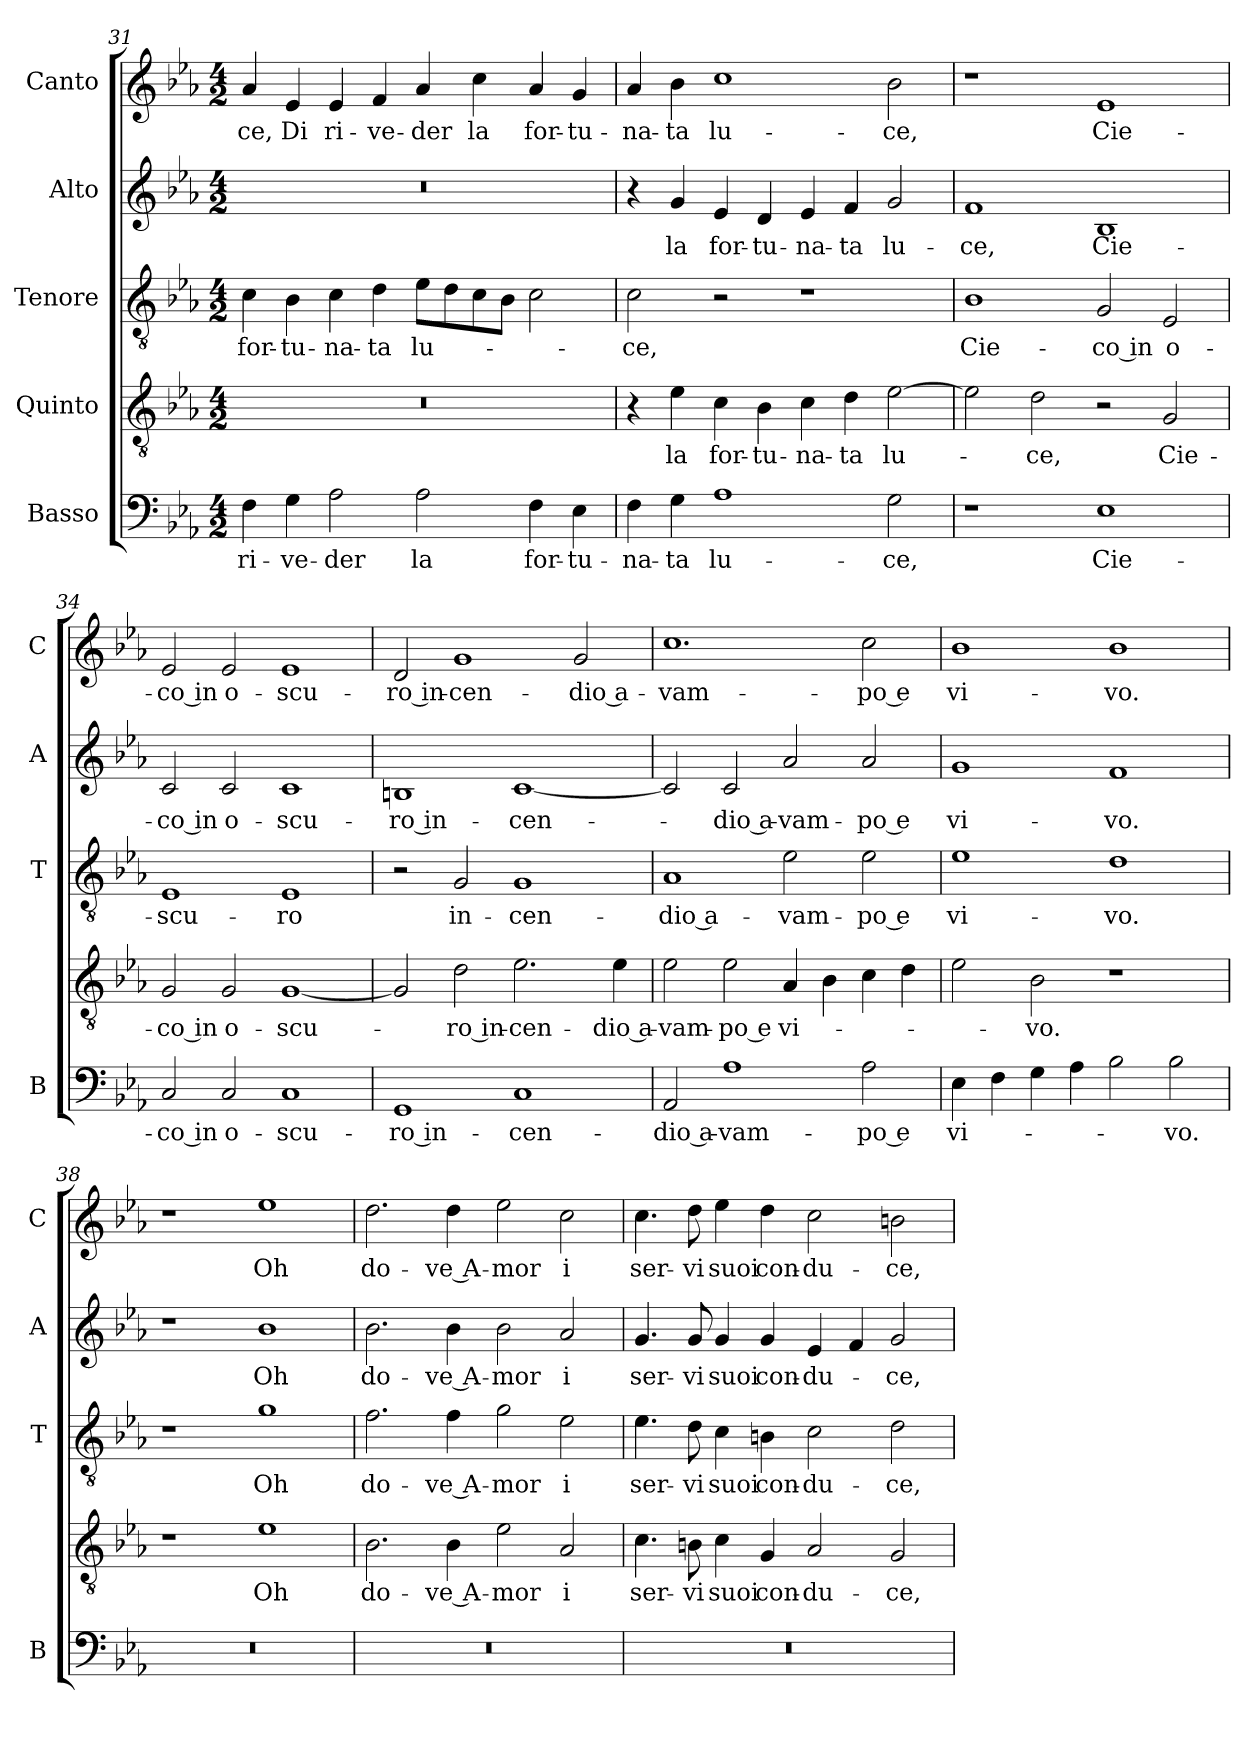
**kern	**text	**kern	**text	**kern	**text	**kern	**text	**kern	**text
*part5	*part5	*part4	*part4	*part3	*part3	*part2	*part2	*part1	*part1
*staff5	*staff5	*staff4	*staff4	*staff3	*staff3	*staff2	*staff2	*staff1	*staff1
*I"Basso	*	*I"Quinto	*	*I"Tenore	*	*I"Alto	*	*I"Canto	*
*I'B	*	*	*	*I'T	*	*I'A	*	*I'C	*
*clefF4	*	*clefGv2	*	*clefGv2	*	*clefG2	*	*clefG2	*
*k[b-e-a-]	*	*k[b-e-a-]	*	*k[b-e-a-]	*	*k[b-e-a-]	*	*k[b-e-a-]	*
*E-:	*	*E-:	*	*E-:	*	*E-:	*	*E-:	*
*M4/2	*	*M4/2	*	*M4/2	*	*M4/2	*	*M4/2	*
=31	=31	=31	=31	=31	=31	=31	=31	=31	=31
!	!LO:LY:b	!	!	!	!LO:LY:b	!	!	!	!LO:LY:b
4F\	ri-	0r	.	4c\	for-	0r	.	4a-/	-ce,
!	!LO:LY:b	!	!	!	!LO:LY:b	!	!	!	!LO:LY:b
4G\	-ve-	.	.	4B-\	-tu-	.	.	4e-/	Di
!	!LO:LY:b	!	!	!	!LO:LY:b	!	!	!	!LO:LY:b
2A-\	-der	.	.	4c\	-na-	.	.	4e-/	ri-
!	!	!	!	!	!LO:LY:b	!	!	!	!LO:LY:b
.	.	.	.	4d\	-ta	.	.	4f/	-ve-
!	!LO:LY:b	!	!	!	!LO:LY:b	!	!	!	!LO:LY:b
2A-\	la	.	.	8e-\L	lu-	.	.	4a-/	-der
.	.	.	.	8d\	.	.	.	.	.
!	!	!	!	!	!	!	!	!	!LO:LY:b
.	.	.	.	8c\	.	.	.	4cc\	la
.	.	.	.	8B-\J	.	.	.	.	.
!	!LO:LY:b	!	!	!	!	!	!	!	!LO:LY:b
4F\	for-	.	.	2c\	.	.	.	4a-/	for-
!	!LO:LY:b	!	!	!	!	!	!	!	!LO:LY:b
4E-\	-tu-	.	.	.	.	.	.	4g/	-tu-
=32	=32	=32	=32	=32	=32	=32	=32	=32	=32
!	!LO:LY:b	!	!	!	!LO:LY:b	!	!	!	!LO:LY:b
4F\	-na-	4r	.	2c\	-ce,	4r	.	4a-/	-na-
!	!LO:LY:b	!	!LO:LY:b	!	!	!	!LO:LY:b	!	!LO:LY:b
4G\	-ta	4e-\	la	.	.	4g/	la	4b-\	-ta
!	!LO:LY:b	!	!LO:LY:b	!	!	!	!LO:LY:b	!	!LO:LY:b
1A-	lu-	4c\	for-	2r	.	4e-/	for-	1cc	lu-
!	!	!	!LO:LY:b	!	!	!	!LO:LY:b	!	!
.	.	4B-\	-tu-	.	.	4d/	-tu-	.	.
!	!	!	!LO:LY:b	!	!	!	!LO:LY:b	!	!
.	.	4c\	-na-	1r	.	4e-/	-na-	.	.
!	!	!	!LO:LY:b	!	!	!	!LO:LY:b	!	!
.	.	4d\	-ta	.	.	4f/	-ta	.	.
!	!LO:LY:b	!	!LO:LY:b	!	!	!	!LO:LY:b	!	!LO:LY:b
2G\	-ce,	[2e-\	lu-	.	.	2g/	lu-	2b-\	-ce,
=33	=33	=33	=33	=33	=33	=33	=33	=33	=33
!	!	!	!	!	!LO:LY:b	!	!LO:LY:b	!	!
1r	.	2e-\]	.	1B-	Cie-	1f	-ce,	1r	.
!	!	!	!LO:LY:b	!	!	!	!	!	!
.	.	2d\	-ce,	.	.	.	.	.	.
!	!LO:LY:b	!	!	!	!LO:LY:b	!	!LO:LY:b	!	!LO:LY:b
1E-	Cie-	2r	.	2G/	-co in	1B-	Cie-	1e-	Cie-
!	!	!	!LO:LY:b	!	!LO:LY:b	!	!	!	!
.	.	2G/	Cie-	2E-/	o-	.	.	.	.
!!LO:PB:g=z
=34	=34	=34	=34	=34	=34	=34	=34	=34	=34
!	!LO:LY:b	!	!LO:LY:b	!	!LO:LY:b	!	!LO:LY:b	!	!LO:LY:b
2C/	-co in	2G/	-co in	1E-	-scu-	2c/	-co in	2e-/	-co in
!	!LO:LY:b	!	!LO:LY:b	!	!	!	!LO:LY:b	!	!LO:LY:b
2C/	o-	2G/	o-	.	.	2c/	o-	2e-/	o-
!	!LO:LY:b	!	!LO:LY:b	!	!LO:LY:b	!	!LO:LY:b	!	!LO:LY:b
1C	-scu-	[1G	-scu-	1E-	-ro	1c	-scu-	1e-	-scu-
=35	=35	=35	=35	=35	=35	=35	=35	=35	=35
!	!LO:LY:b	!	!	!	!	!	!LO:LY:b	!	!LO:LY:b
1GG	-ro in-	2G/]	.	2r	.	1Bn	-ro in-	2d/	-ro in-
!	!	!	!LO:LY:b	!	!LO:LY:b	!	!	!	!LO:LY:b
.	.	2d\	-ro in-	2G/	in-	.	.	1g	-cen-
!	!LO:LY:b	!	!LO:LY:b	!	!LO:LY:b	!	!LO:LY:b	!	!
1C	-cen-	2.e-\	-cen-	1G	-cen-	[1c	-cen-	.	.
!	!	!	!	!	!	!	!	!	!LO:LY:b
.	.	.	.	.	.	.	.	2g/	-dio a-
!	!	!	!LO:LY:b	!	!	!	!	!	!
.	.	4e-\	-dio a-	.	.	.	.	.	.
=36	=36	=36	=36	=36	=36	=36	=36	=36	=36
!	!LO:LY:b	!	!LO:LY:b	!	!LO:LY:b	!	!	!	!LO:LY:b
2AA-/	-dio a-	2e-\	-vam-	1A-	-dio a-	2c/]	.	1.cc	-vam-
!	!LO:LY:b	!	!LO:LY:b	!	!	!	!LO:LY:b	!	!
1A-	-vam-	2e-\	-po e	.	.	2c/	-dio a-	.	.
!	!	!	!LO:LY:b	!	!LO:LY:b	!	!LO:LY:b	!	!
.	.	4A-/	vi-	2e-\	-vam-	2a-/	-vam-	.	.
.	.	4B-\	.	.	.	.	.	.	.
!	!LO:LY:b	!	!	!	!LO:LY:b	!	!LO:LY:b	!	!LO:LY:b
2A-\	-po e	4c\	.	2e-\	-po e	2a-/	-po e	2cc\	-po e
.	.	4d\	.	.	.	.	.	.	.
=37	=37	=37	=37	=37	=37	=37	=37	=37	=37
!	!LO:LY:b	!	!	!	!LO:LY:b	!	!LO:LY:b	!	!LO:LY:b
4E-\	vi-	2e-\	.	1e-	vi-	1g	vi-	1b-	vi-
4F\	.	.	.	.	.	.	.	.	.
!	!	!	!LO:LY:b	!	!	!	!	!	!
4G\	.	2B-\	-vo.	.	.	.	.	.	.
4A-\	.	.	.	.	.	.	.	.	.
!	!	!	!	!	!LO:LY:b	!	!LO:LY:b	!	!LO:LY:b
2B-\	.	1r	.	1d	-vo.	1f	-vo.	1b-	-vo.
!	!LO:LY:b	!	!	!	!	!	!	!	!
2B-\	-vo.	.	.	.	.	.	.	.	.
=38	=38	=38	=38	=38	=38	=38	=38	=38	=38
0r	.	1r	.	1r	.	1r	.	1r	.
!	!	!	!LO:LY:b	!	!LO:LY:b	!	!LO:LY:b	!	!LO:LY:b
.	.	1e-	Oh	1g	Oh	1b-	Oh	1ee-	Oh
!!LO:LB:g=z
=39	=39	=39	=39	=39	=39	=39	=39	=39	=39
!	!	!	!LO:LY:b	!	!LO:LY:b	!	!LO:LY:b	!	!LO:LY:b
0r	.	2.B-\	do-	2.f\	do-	2.b-\	do-	2.dd\	do-
!	!	!	!LO:LY:b	!	!LO:LY:b	!	!LO:LY:b	!	!LO:LY:b
.	.	4B-\	-ve A-	4f\	-ve A-	4b-\	-ve A-	4dd\	-ve A-
!	!	!	!LO:LY:b	!	!LO:LY:b	!	!LO:LY:b	!	!LO:LY:b
.	.	2e-\	-mor	2g\	-mor	2b-\	-mor	2ee-\	-mor
!	!	!	!LO:LY:b	!	!LO:LY:b	!	!LO:LY:b	!	!LO:LY:b
.	.	2A-/	i	2e-\	i	2a-/	i	2cc\	i
=40	=40	=40	=40	=40	=40	=40	=40	=40	=40
!	!	!	!LO:LY:b	!	!LO:LY:b	!	!LO:LY:b	!	!LO:LY:b
0r	.	4.c\	ser-	4.e-\	ser-	4.g/	ser-	4.cc\	ser-
!	!	!	!LO:LY:b	!	!LO:LY:b	!	!LO:LY:b	!	!LO:LY:b
.	.	8Bn\	-vi	8d\	-vi	8g/	-vi	8dd\	-vi
!	!	!	!LO:LY:b	!	!LO:LY:b	!	!LO:LY:b	!	!LO:LY:b
.	.	4c\	suoi	4c\	suoi	4g/	suoi	4ee-\	suoi
!	!	!	!LO:LY:b	!	!LO:LY:b	!	!LO:LY:b	!	!LO:LY:b
.	.	4G/	con-	4Bn\	con-	4g/	con-	4dd\	con-
!	!	!	!LO:LY:b	!	!LO:LY:b	!	!LO:LY:b	!	!LO:LY:b
.	.	2A-/	-du-	2c\	-du-	4e-/	-du-	2cc\	-du-
.	.	.	.	.	.	4f/	.	.	.
!	!	!	!LO:LY:b	!	!LO:LY:b	!	!LO:LY:b	!	!LO:LY:b
.	.	2G/	-ce,	2d\	-ce,	2g/	-ce,	2bn\	-ce,
=	=	=	=	=	=	=	=	=	=
*-	*-	*-	*-	*-	*-	*-	*-	*-	*-
